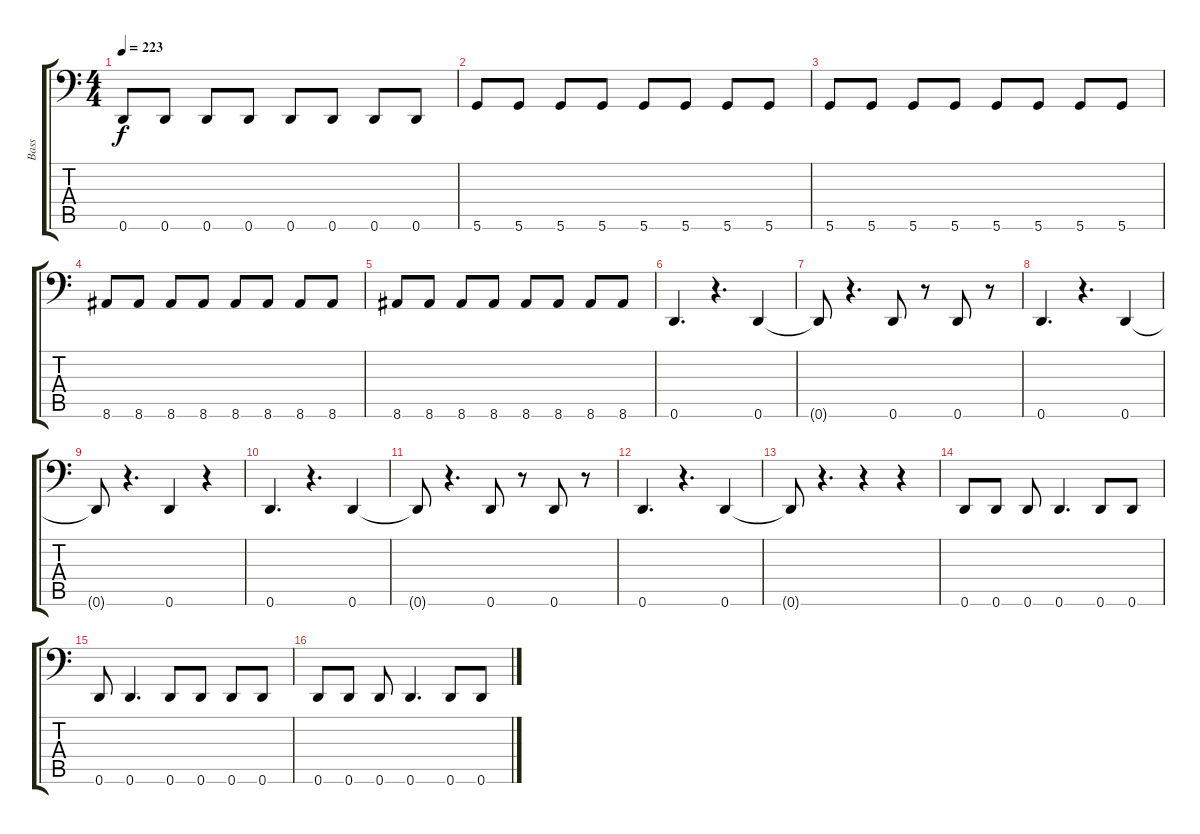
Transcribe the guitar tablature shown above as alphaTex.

\track ("Bass" "Bass") {instrument electricbasspick}
\staff {score tabs}
\tuning (E3 B2 G2 D2 A1 D1) {hide}
\ts (4 4)
\tempo 223
\clef f4
\ks c
0.6.8{dy f} 0.6.8 0.6.8 0.6.8 0.6.8 0.6.8 0.6.8 0.6.8 |
5.6.8 5.6.8 5.6.8 5.6.8 5.6.8 5.6.8 5.6.8 5.6.8 |
5.6.8 5.6.8 5.6.8 5.6.8 5.6.8 5.6.8 5.6.8 5.6.8 |
8.6.8 8.6.8 8.6.8 8.6.8 8.6.8 8.6.8 8.6.8 8.6.8 |
8.6.8 8.6.8 8.6.8 8.6.8 8.6.8 8.6.8 8.6.8 8.6.8 |
0.6.4{d} r.4{d} 0.6.4 |
0.6{t}.8 r.4{d} 0.6.8 r.8 0.6.8 r.8 |
0.6.4{d} r.4{d} 0.6.4 |
0.6{t}.8 r.4{d} 0.6.4 r.4 |
0.6.4{d} r.4{d} 0.6.4 |
0.6{t}.8 r.4{d} 0.6.8 r.8 0.6.8 r.8 |
0.6.4{d} r.4{d} 0.6.4 |
0.6{t}.8 r.4{d} r.4 r.4 |
0.6.8 0.6.8 0.6.8 0.6.4{d} 0.6.8 0.6.8 |
0.6.8 0.6.4{d} 0.6.8 0.6.8 0.6.8 0.6.8 |
0.6.8 0.6.8 0.6.8 0.6.4{d} 0.6.8 0.6.8
